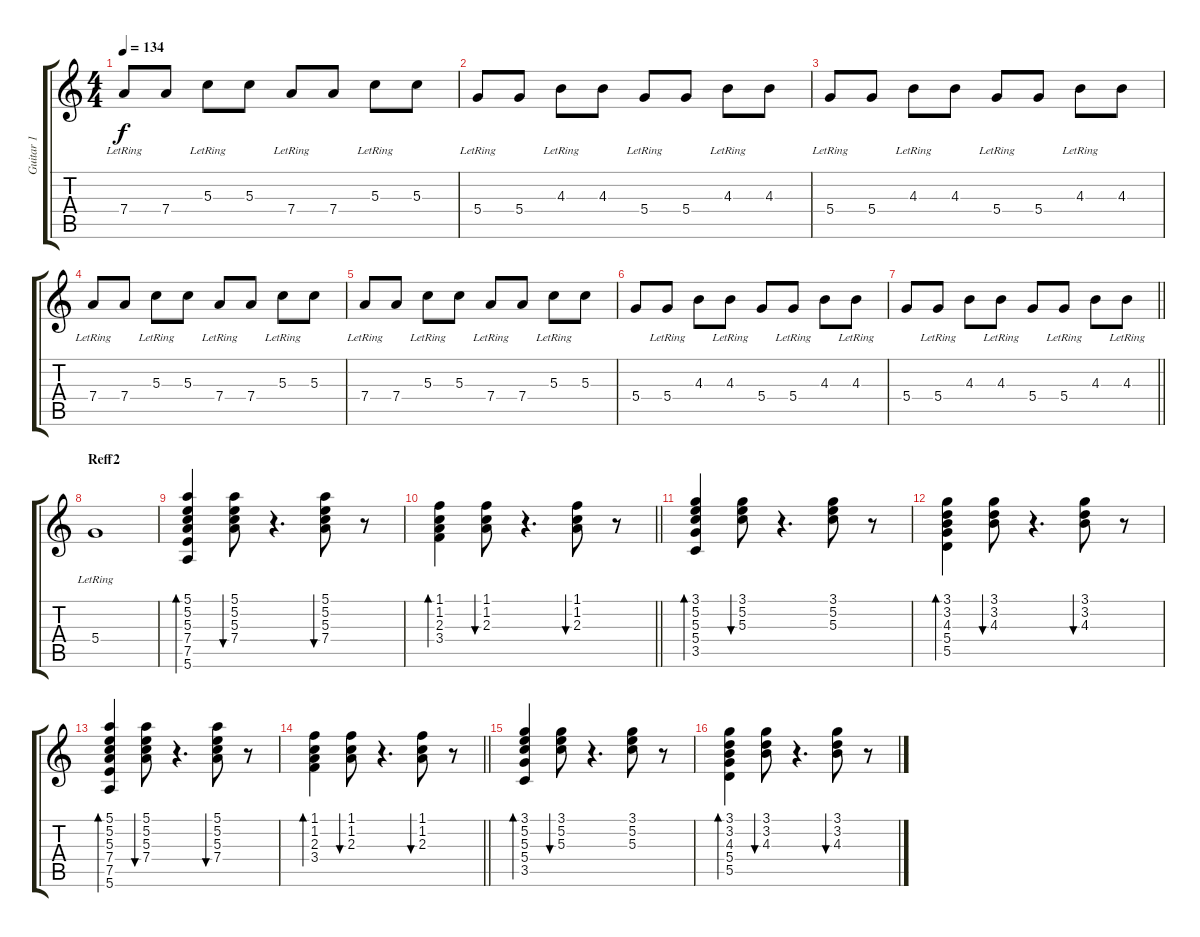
\track ("Guitar 1" "Guitar 1") {instrument overdrivenguitar}
\staff {score tabs}
\tuning (E4 B3 G3 D3 A2 E2) {hide}
\ts (4 4)
\tempo 134
\clef g2
\ks c
7.4{lr}.8{dy f} 7.4.8 5.3{lr}.8 5.3.8 7.4{lr}.8 7.4.8 5.3{lr}.8 5.3.8 |
5.4{lr}.8 5.4.8 4.3{lr}.8 4.3.8 5.4{lr}.8 5.4.8 4.3{lr}.8 4.3.8 |
5.4{lr}.8 5.4.8 4.3{lr}.8 4.3.8 5.4{lr}.8 5.4.8 4.3{lr}.8 4.3.8 |
7.4{lr}.8 7.4.8 5.3{lr}.8 5.3.8 7.4{lr}.8 7.4.8 5.3{lr}.8 5.3.8 |
7.4{lr}.8 7.4.8 5.3{lr}.8 5.3.8 7.4{lr}.8 7.4.8 5.3{lr}.8 5.3.8 |
5.4.8 5.4{lr}.8 4.3.8 4.3{lr}.8 5.4.8 5.4{lr}.8 4.3.8 4.3{lr}.8 |
\barLineRight lightlight
5.4.8 5.4{lr}.8 4.3.8 4.3{lr}.8 5.4.8 5.4{lr}.8 4.3.8 4.3{lr}.8 |
\section ("" "Reff2")
5.4{lr}.1 |
(5.1 5.2 5.3 7.4 7.5 5.6).4{bd 120} (5.1 5.2 5.3 7.4).8{bu 30} r.4{d} (5.1 5.2 5.3 7.4).8{bu 30} r.8 |
\barLineRight lightlight
(1.1 1.2 2.3 3.4).4{bd 240} (1.1 1.2 2.3).8{bu 30} r.4{d} (1.1 1.2 2.3).8{bu 30} r.8 |
(3.1 5.2 5.3 5.4 3.5).4{bd 240} (3.1 5.2 5.3).8{bu 30} r.4{d} (3.1 5.2 5.3).8 r.8 |
(3.1 3.2 4.3 5.4 5.5).4{bd 240} (3.1 3.2 4.3).8{bu 30} r.4{d} (3.1 3.2 4.3).8{bu 30} r.8 |
(5.1 5.2 5.3 7.4 7.5 5.6).4{bd 120} (5.1 5.2 5.3 7.4).8{bu 30} r.4{d} (5.1 5.2 5.3 7.4).8{bu 30} r.8 |
\barLineRight lightlight
(1.1 1.2 2.3 3.4).4{bd 240} (1.1 1.2 2.3).8{bu 30} r.4{d} (1.1 1.2 2.3).8{bu 30} r.8 |
(3.1 5.2 5.3 5.4 3.5).4{bd 240} (3.1 5.2 5.3).8{bu 30} r.4{d} (3.1 5.2 5.3).8 r.8 |
(3.1 3.2 4.3 5.4 5.5).4{bd 240} (3.1 3.2 4.3).8{bu 30} r.4{d} (3.1 3.2 4.3).8{bu 30} r.8
